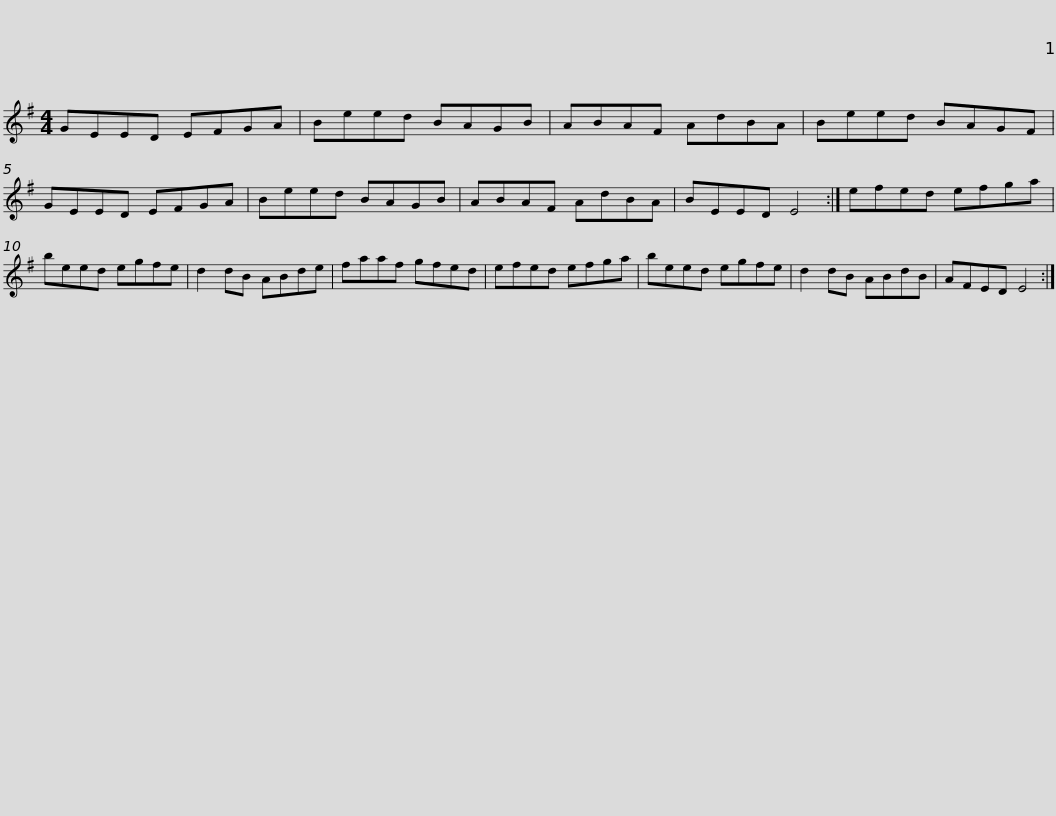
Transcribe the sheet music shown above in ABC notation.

X:1
L:1/8
M:4/4
I:linebreak $
K:Emin
V:1 treble
V:1
 GEED EFGA | Beed BAGB | ABAF AdBA | Beed BAGF | GEED EFGA |$ %5
 Beed BAGB | ABAF AdBA | BEED E4 :| efed efga | beed egfe | %10
 d2 dB ABde |$ faaf gfed | efed efga | beed egfe | d2 dB ABdB | %15
 AFED E4 :| %16
